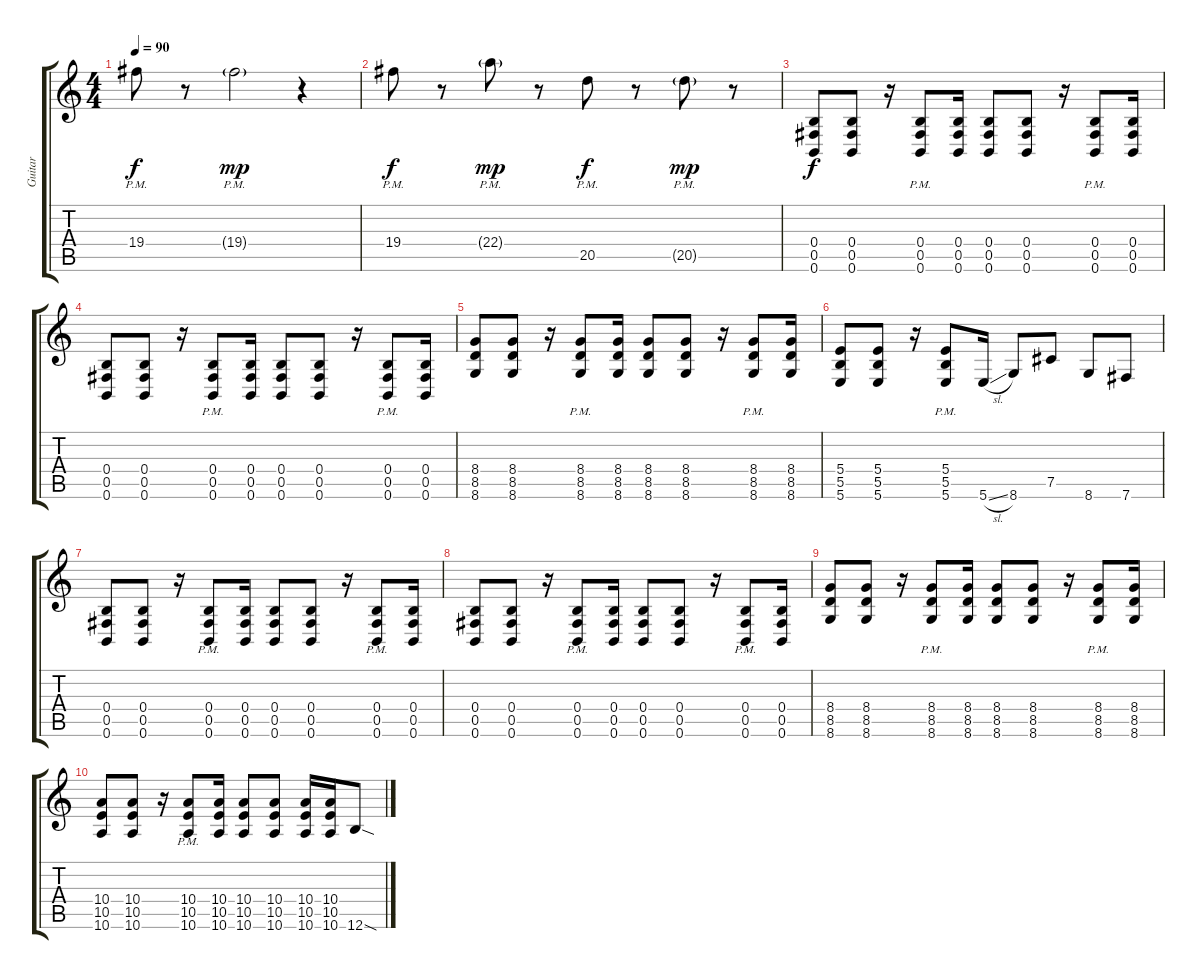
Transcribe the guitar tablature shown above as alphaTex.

\track ("Guitar" "Guitar") {instrument electricguitarmuted}
\staff {score tabs}
\tuning (Db4 Ab3 E3 B2 Gb2 B1) {hide}
\ts (4 4)
\tempo 90
\clef g2
\ks c
19.4{pm}.8{dy f} r.8 19.4{g pm}.2{dy mp} r.4 |
19.4{pm}.8{dy f} r.8 22.4{g pm}.8{dy mp} r.8 20.5{pm}.8{dy f} r.8 20.5{g pm}.8{dy mp} r.8 |
(0.4 0.5 0.6).8{dy f volume 11 instrument distortionguitar} (0.4 0.5 0.6).8 r.16 (0.4{pm} 0.5{pm} 0.6{pm}).8 (0.4 0.5 0.6).16 (0.4 0.5 0.6).8 (0.4 0.5 0.6).8 r.16 (0.4{pm} 0.5{pm} 0.6{pm}).8 (0.4 0.5 0.6).16 |
(0.4 0.5 0.6).8 (0.4 0.5 0.6).8 r.16 (0.4{pm} 0.5{pm} 0.6{pm}).8 (0.4 0.5 0.6).16 (0.4 0.5 0.6).8 (0.4 0.5 0.6).8 r.16 (0.4{pm} 0.5{pm} 0.6{pm}).8 (0.4 0.5 0.6).16 |
(8.4 8.5 8.6).8 (8.4 8.5 8.6).8 r.16 (8.4{pm} 8.5{pm} 8.6{pm}).8 (8.4 8.5 8.6).16 (8.4 8.5 8.6).8 (8.4 8.5 8.6).8 r.16 (8.4{pm} 8.5{pm} 8.6{pm}).8 (8.4 8.5 8.6).16 |
(5.4 5.5 5.6).8 (5.4 5.5 5.6).8 r.16 (5.4{pm} 5.5{pm} 5.6{pm}).8 5.6{sl}.16{volume 13} 8.6.8 7.5.8 8.6.8 7.6.8 |
(0.4 0.5 0.6).8 (0.4 0.5 0.6).8 r.16 (0.4{pm} 0.5{pm} 0.6{pm}).8 (0.4 0.5 0.6).16 (0.4 0.5 0.6).8 (0.4 0.5 0.6).8 r.16 (0.4{pm} 0.5{pm} 0.6{pm}).8 (0.4 0.5 0.6).16 |
(0.4 0.5 0.6).8 (0.4 0.5 0.6).8 r.16 (0.4{pm} 0.5{pm} 0.6{pm}).8 (0.4 0.5 0.6).16 (0.4 0.5 0.6).8 (0.4 0.5 0.6).8 r.16 (0.4{pm} 0.5{pm} 0.6{pm}).8 (0.4 0.5 0.6).16 |
(8.4 8.5 8.6).8 (8.4 8.5 8.6).8 r.16 (8.4{pm} 8.5{pm} 8.6{pm}).8 (8.4 8.5 8.6).16 (8.4 8.5 8.6).8 (8.4 8.5 8.6).8 r.16 (8.4{pm} 8.5{pm} 8.6{pm}).8 (8.4 8.5 8.6).16 |
(10.4 10.5 10.6).8 (10.4 10.5 10.6).8 r.16 (10.4{pm} 10.5{pm} 10.6{pm}).8 (10.4 10.5 10.6).16 (10.4 10.5 10.6).8 (10.4 10.5 10.6).8 (10.4 10.5 10.6).16 (10.4 10.5 10.6).16 12.6{sod}.8
